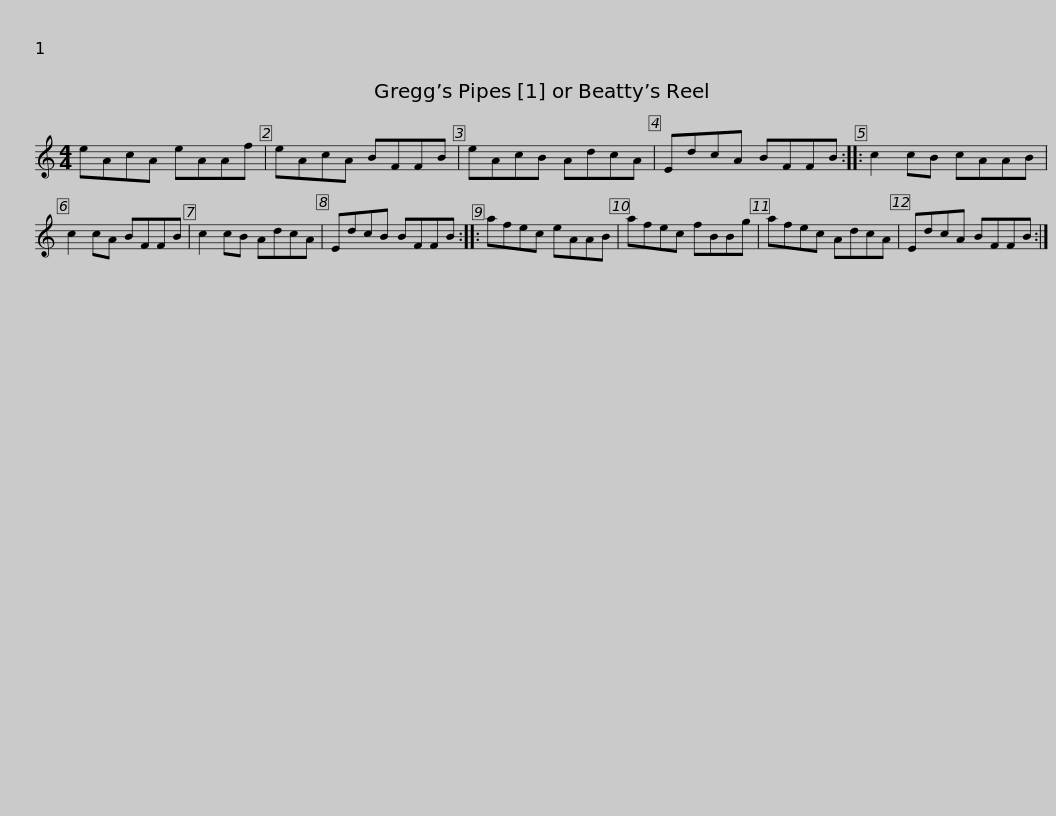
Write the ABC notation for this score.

X:1
L:1/8
M:4/4
I:linebreak $
K:C
V:1 treble
V:1
 eAcA eAAf | eAcA BFFB | eAcB AdcA | EdcA BFFB :: c2 cB cAAB |$ %5
 c2 cA BFFB | c2 cB AdcA | EdcB BFFB :: afec eAAB | afec fBBg | %10
 afec AdcA |$ EdcA BFFB :| %12
